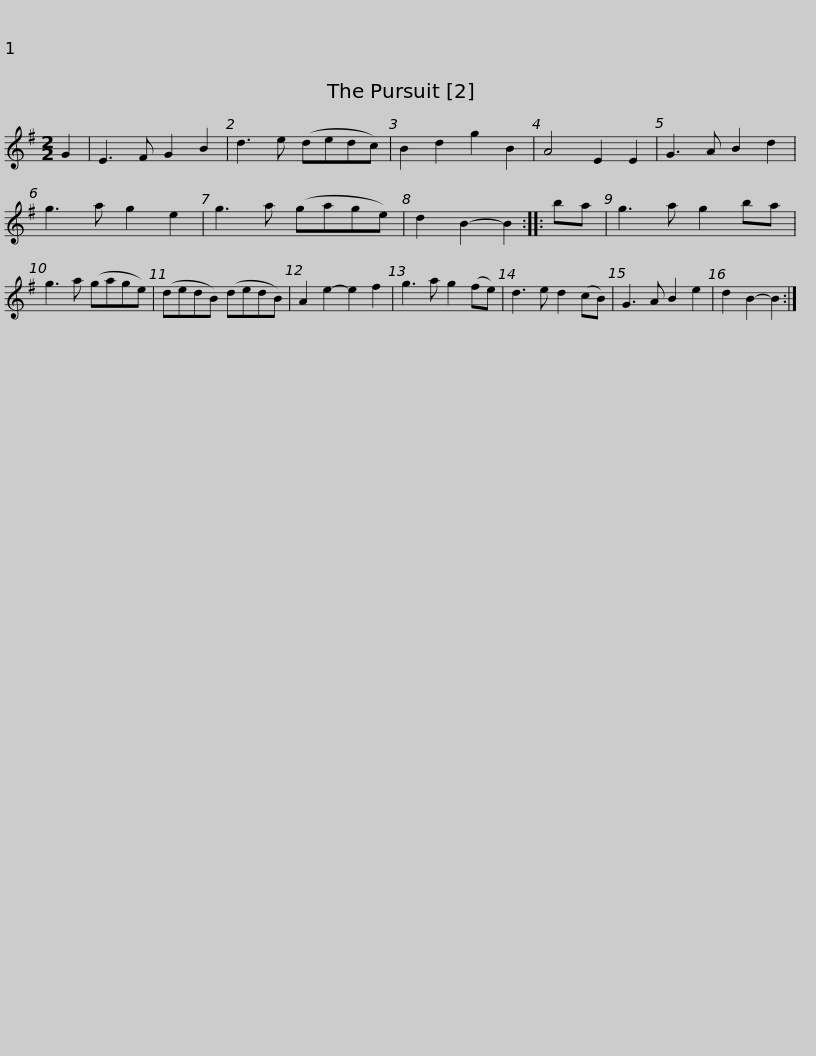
X:1
L:1/8
M:2/2
I:linebreak $
K:G
V:1 treble
V:1
 G2 | E3 F G2 B2 | d3 e (dedc) | B2 d2 g2 B2 | A4 E2 E2 | %5
 G3 A B2 d2 | g3 a g2 e2 | g3 a (gage) | d2 B2- B2 ::$ ba | %10
 g3 a g2 ba | g3 a (gage) | (dedB) (dedB) | A2 e2- e2 f2 | g3 a g2 (fe) | %15
 d3 e d2 (cB) |$ G3 A B2 e2 | d2 B2- B2 :| %18
